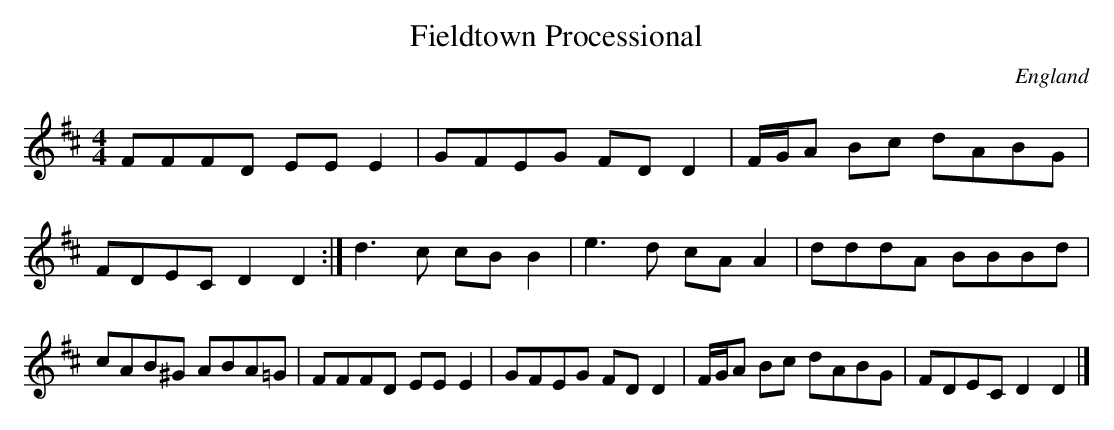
X:1
T:Fieldtown Processional
O:England
M:4/4
K:D
FFFD EEE2 | GFEG FDD2 |\
F/G/A Bc dABG | FDEC D2D2 :|\
d3c cBB2 | e3d cAA2 | dddA BBBd | cAB^G ABA=G |\
FFFD EEE2 | GFEG FDD2 |\
F/G/A Bc dABG | FDEC D2D2 |]
